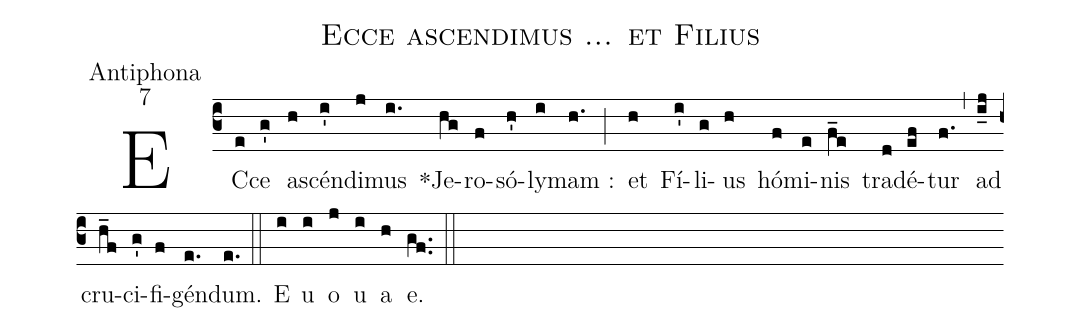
name:Ecce ascendimus ... et Filius;
office-part:Antiphona;
mode:7;
%%
(c3) EC(e)ce(g') a(h)scén(i')di(j)mus(i.) *Je(hg)ro(f)só(h')ly(i)mam :(h.) (;) et(h) Fí(i')li(g)us(h) hó(f)mi(e)nis(f_e) tra(d)dé(ef)tur(f.) (,) ad(i_0j) cru(h_f)ci(g')fi(f)gén(e.)dum.(e.) (::) E(i) u(i) o(j) u(i) a(h) e.(gf..) (::)
